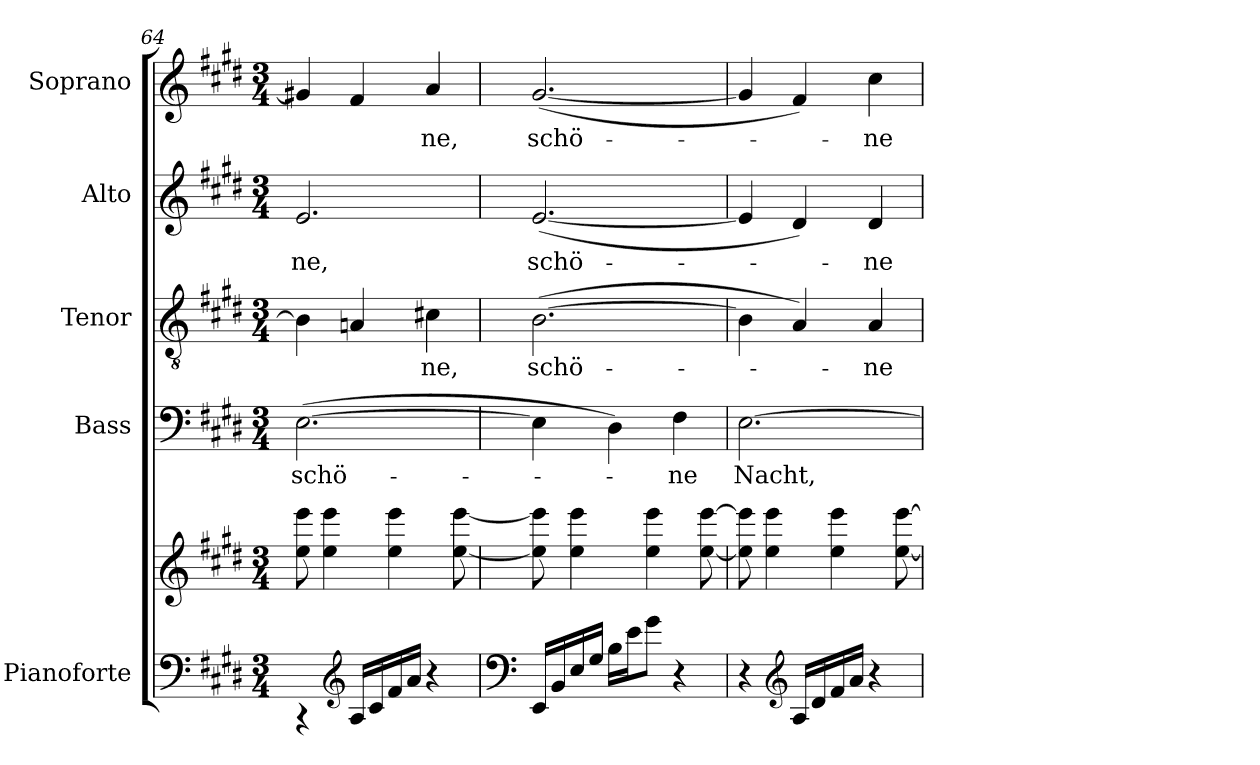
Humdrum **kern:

**kern	**kern	**kern	**text	**kern	**text	**kern	**text	**kern	**text
*part5	*part5	*part4	*part4	*part3	*part3	*part2	*part2	*part1	*part1
*staff6	*staff5	*staff4	*staff4	*staff3	*staff3	*staff2	*staff2	*staff1	*staff1
*I"Pianoforte	*	*I"Bass	*	*I"Tenor	*	*I"Alto	*	*I"Soprano	*
*I'Pno	*	*	*	*	*	*	*	*	*
!!LO:LB:g=z
*clefF4	*clefG2	*clefF4	*	*clefGv2	*	*clefG2	*	*clefG2	*
*k[f#c#g#d#]	*k[f#c#g#d#]	*k[f#c#g#d#]	*	*k[f#c#g#d#]	*	*k[f#c#g#d#]	*	*k[f#c#g#d#]	*
*M3/4	*M3/4	*M3/4	*	*M3/4	*	*M3/4	*	*M3/4	*
=64	=64	=64	=64	=64	=64	=64	=64	=64	=64
*	*^	*	*	*	*	*	*	*	*
!	!	!	!	!LO:LY:b	!	!	!	!LO:LY:b	!	!
4rCC	2.ryy	8ee\ 8eee\	([2.E\	schö-	4B\]	.	2.e/	ne,	4g#X/]	.
.	.	4ee\ 4eee\	.	.	.	.	.	.	.	.
*clefG2	*	*	*	*	*	*	*	*	*	*
16A/LL	.	.	.	.	4An/	.	.	.	4f#/	.
16c#/	.	.	.	.	.	.	.	.	.	.
16f#/	.	4ee\ 4eee\	.	.	.	.	.	.	.	.
16a/JJ	.	.	.	.	.	.	.	.	.	.
!	!	!	!	!	!	!LO:LY:b	!	!	!	!LO:LY:b
4r	.	.	.	.	4c#X\	-ne,	.	.	4a/	-ne,
.	.	[8ee\ [8eee\	.	.	.	.	.	.	.	.
*	*v	*v	*	*	*	*	*	*	*	*
=65	=65	=65	=65	=65	=65	=65	=65	=65	=65
*clefF4	*	*	*	*	*	*	*	*	*
*	*^	*	*	*	*	*	*	*	*
!	!	!	!	!	!	!LO:LY:b	!	!LO:LY:b	!	!LO:LY:b
*	*v	*v	*	*	*	*	*	*	*	*
16EE/LL	8ee\] 8eee\]	4E\]	.	([2.B\	schö-	([2.e/	schö-	([2.g#/	schö-
16BB/	.	.	.	.	.	.	.	.	.
16E/	4ee\ 4eee\	.	.	.	.	.	.	.	.
16G#/JJ	.	.	.	.	.	.	.	.	.
16B\LL	.	4D#\)	.	.	.	.	.	.	.
16e\J	.	.	.	.	.	.	.	.	.
8g#\J	4ee\ 4eee\	.	.	.	.	.	.	.	.
!	!	!	!LO:LY:b	!	!	!	!	!	!
4r	.	4F#\	-ne	.	.	.	.	.	.
.	[8ee\ [8eee\	.	.	.	.	.	.	.	.
=66	=66	=66	=66	=66	=66	=66	=66	=66	=66
!	!	!	!LO:LY:b	!	!	!	!	!	!
4r	8ee\] 8eee\]	[2.E\	Nacht,	4B\]	.	4e/]	.	4g#/]	.
.	4ee\ 4eee\	.	.	.	.	.	.	.	.
*clefG2	*	*	*	*	*	*	*	*	*
16A/LL	.	.	.	4A/)	.	4d#/)	.	4f#/)	.
16d#/	.	.	.	.	.	.	.	.	.
16f#/	4ee\ 4eee\	.	.	.	.	.	.	.	.
16a/JJ	.	.	.	.	.	.	.	.	.
!	!	!	!	!	!LO:LY:b	!	!LO:LY:b	!	!LO:LY:b
4r	.	.	.	4A/	-ne	4d#/	-ne	4cc#\	-ne
.	[8ee\ [8eee\	.	.	.	.	.	.	.	.
=	=	=	=	=	=	=	=	=	=
*-	*-	*-	*-	*-	*-	*-	*-	*-	*-
